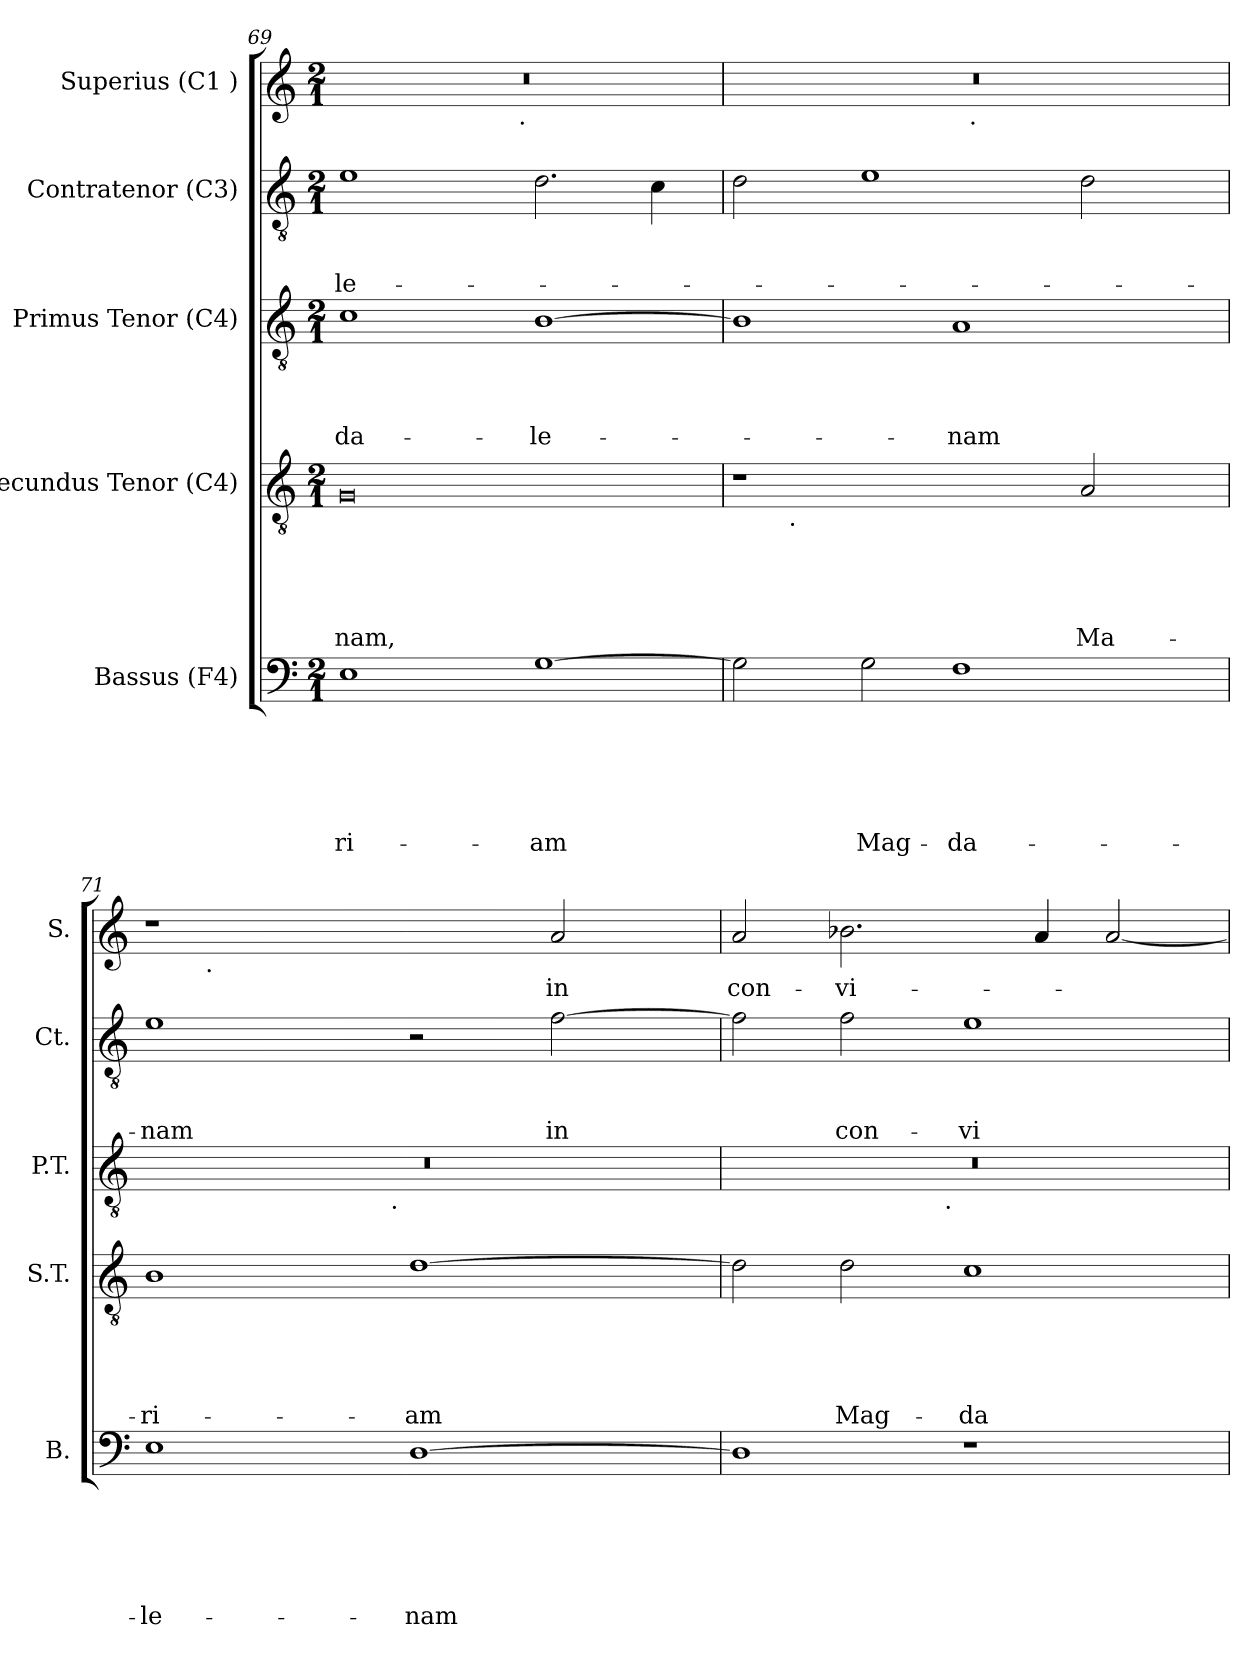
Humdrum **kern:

**kern	**text	**text	**text	**text	**text	**text	**kern	**text	**text	**text	**text	**text	**kern	**text	**text	**text	**text	**kern	**text	**text	**text	**kern	**text
*part5	*part5	*part5	*part5	*part5	*part5	*part5	*part4	*part4	*part4	*part4	*part4	*part4	*part3	*part3	*part3	*part3	*part3	*part2	*part2	*part2	*part2	*part1	*part1
*staff5	*staff5	*staff5	*staff5	*staff5	*staff5	*staff5	*staff4	*staff4	*staff4	*staff4	*staff4	*staff4	*staff3	*staff3	*staff3	*staff3	*staff3	*staff2	*staff2	*staff2	*staff2	*staff1	*staff1
*I"Bassus (F4)	*	*	*	*	*	*	*I"Secundus Tenor (C4)	*	*	*	*	*	*I"Primus Tenor (C4)	*	*	*	*	*I"Contratenor (C3)	*	*	*	*I"Superius (C1 )	*
*I'B.	*	*	*	*	*	*	*I'S.T.	*	*	*	*	*	*I'P.T.	*	*	*	*	*I'Ct.	*	*	*	*I'S.	*
*clefF4	*	*	*	*	*	*	*clefGv2	*	*	*	*	*	*clefGv2	*	*	*	*	*clefGv2	*	*	*	*clefG2	*
*k[]	*	*	*	*	*	*	*k[]	*	*	*	*	*	*k[]	*	*	*	*	*k[]	*	*	*	*k[]	*
*C:	*	*	*	*	*	*	*C:	*	*	*	*	*	*C:	*	*	*	*	*C:	*	*	*	*C:	*
*M2/1	*	*	*	*	*	*	*M2/1	*	*	*	*	*	*M2/1	*	*	*	*	*M2/1	*	*	*	*M2/1	*
=69	=69	=69	=69	=69	=69	=69	=69	=69	=69	=69	=69	=69	=69	=69	=69	=69	=69	=69	=69	=69	=69	=69	=69
!	!	!	!	!	!	!LO:LY:b	!	!	!	!	!	!LO:LY:b	!	!	!	!	!LO:LY:b	!	!	!	!LO:LY:b	!	!
*	*	*	*	*	*	*	*	*	*	*	*	*	*	*	*	*	*	*	*	*	*	*^	*
1E	.	.	.	.	.	-ri-	0G	.	.	.	.	-nam,	1c	.	.	.	-da-	1e	.	.	-le-	0r	2ryy	.
.	.	.	.	.	.	.	.	.	.	.	.	.	.	.	.	.	.	.	.	.	.	.	4...ryy	.
!	!	!	!	!	!	!	!	!	!	!	!	!	!	!	!	!	!	!	!	!	!	!	!LO:TX:b:t=.	!
.	.	.	.	.	.	.	.	.	.	.	.	.	.	.	.	.	.	.	.	.	.	.	1ryy	.
!	!	!	!	!	!	!LO:LY:b	!	!	!	!	!	!	!	!	!	!	!LO:LY:b	!	!	!	!	!	!	!
[>1G	.	.	.	.	.	-am	.	.	.	.	.	.	[>1B	.	.	.	-le-	2.d\	.	.	.	.	.	.
.	.	.	.	.	.	.	.	.	.	.	.	.	.	.	.	.	.	4c\	.	.	.	.	.	.
.	.	.	.	.	.	.	.	.	.	.	.	.	.	.	.	.	.	.	.	.	.	.	32ryy	.
!!LO:PB:g=z	!!
=70	=70	=70	=70	=70	=70	=70	=70	=70	=70	=70	=70	=70	=70	=70	=70	=70	=70	=70	=70	=70	=70	=70	=70	=70
*	*	*	*	*	*	*	*^	*	*	*	*	*	*	*	*	*	*	*	*	*	*	*	*	*
2G\]	.	.	.	.	.	.	1r	8ryy	.	.	.	.	.	1B]	.	.	.	.	2d\	.	.	.	0r	1ryy	.
.	.	.	.	.	.	.	.	32ryy	.	.	.	.	.	.	.	.	.	.	.	.	.	.	.	.	.
!	!	!	!	!	!	!	!	!LO:TX:b:t=.	!	!	!	!	!	!	!	!	!	!	!	!	!	!	!	!	!
.	.	.	.	.	.	.	.	1ryy	.	.	.	.	.	.	.	.	.	.	.	.	.	.	.	.	.
!	!	!	!	!	!	!LO:LY:b	!	!	!	!	!	!	!	!	!	!	!	!	!	!	!	!	!	!	!
2G\	.	.	.	.	.	Mag-	.	.	.	.	.	.	.	.	.	.	.	.	1e	.	.	.	.	.	.
!	!	!	!	!	!	!LO:LY:b:rj	!	!	!	!	!	!	!	!	!	!	!	!LO:LY:b	!	!	!	!	!	!	!
1F	.	.	.	.	.	-da-	2ryy	.	.	.	.	.	.	1A	.	.	.	-nam	.	.	.	.	.	32ryy	.
!	!	!	!	!	!	!	!	!	!	!	!	!	!	!	!	!	!	!	!	!	!	!	!	!LO:TX:b:t=.	!
.	.	.	.	.	.	.	.	.	.	.	.	.	.	.	.	.	.	.	.	.	.	.	.	2ryy	.
.	.	.	.	.	.	.	.	2ryy	.	.	.	.	.	.	.	.	.	.	.	.	.	.	.	.	.
!	!	!	!	!	!	!	!	!	!	!	!	!	!LO:LY:b	!	!	!	!	!	!	!	!	!	!	!	!
.	.	.	.	.	.	.	2A/	.	.	.	.	.	Ma-	.	.	.	.	.	2d\	.	.	.	.	.	.
.	.	.	.	.	.	.	.	.	.	.	.	.	.	.	.	.	.	.	.	.	.	.	.	4...ryy	.
.	.	.	.	.	.	.	.	4ryy	.	.	.	.	.	.	.	.	.	.	.	.	.	.	.	.	.
.	.	.	.	.	.	.	.	16.ryy	.	.	.	.	.	.	.	.	.	.	.	.	.	.	.	.	.
=71	=71	=71	=71	=71	=71	=71	=71	=71	=71	=71	=71	=71	=71	=71	=71	=71	=71	=71	=71	=71	=71	=71	=71	=71	=71
!	!	!	!	!	!	!LO:LY:b	!	!	!	!	!	!	!LO:LY:b	!	!	!	!	!	!	!	!	!LO:LY:b	!	!	!
*	*	*	*	*	*	*	*v	*v	*	*	*	*	*	*^	*	*	*	*	*	*	*	*	*	*	*
1E	.	.	.	.	.	-le-	1B	.	.	.	.	-ri-	0r	2ryy	.	.	.	.	1e	.	.	-nam	1r	8.ryy	.
!	!	!	!	!	!	!	!	!	!	!	!	!	!	!	!	!	!	!	!	!	!	!	!	!LO:TX:b:t=.	!
.	.	.	.	.	.	.	.	.	.	.	.	.	.	.	.	.	.	.	.	.	.	.	.	1ryy	.
.	.	.	.	.	.	.	.	.	.	.	.	.	.	4...ryy	.	.	.	.	.	.	.	.	.	.	.
!	!	!	!	!	!	!	!	!	!	!	!	!	!	!LO:TX:b:t=.	!	!	!	!	!	!	!	!	!	!	!
.	.	.	.	.	.	.	.	.	.	.	.	.	.	1ryy	.	.	.	.	.	.	.	.	.	.	.
!	!	!	!	!	!	!LO:LY:b	!	!	!	!	!	!LO:LY:b	!	!	!	!	!	!	!	!	!	!	!	!	!
[>1D	.	.	.	.	.	-nam	[>1d	.	.	.	.	-am	.	.	.	.	.	.	2r	.	.	.	2ryy	.	.
.	.	.	.	.	.	.	.	.	.	.	.	.	.	.	.	.	.	.	.	.	.	.	.	2ryy	.
!	!	!	!	!	!	!	!	!	!	!	!	!	!	!	!	!	!	!	!	!	!	!LO:LY:b	!	!	!LO:LY:b
.	.	.	.	.	.	.	.	.	.	.	.	.	.	.	.	.	.	.	[>2f\	.	.	in	2a/	.	in
.	.	.	.	.	.	.	.	.	.	.	.	.	.	.	.	.	.	.	.	.	.	.	.	4ryy	.
.	.	.	.	.	.	.	.	.	.	.	.	.	.	.	.	.	.	.	.	.	.	.	.	16ryy	.
.	.	.	.	.	.	.	.	.	.	.	.	.	.	32ryy	.	.	.	.	.	.	.	.	.	.	.
=72	=72	=72	=72	=72	=72	=72	=72	=72	=72	=72	=72	=72	=72	=72	=72	=72	=72	=72	=72	=72	=72	=72	=72	=72	=72
!	!	!	!	!	!	!	!	!	!	!	!	!	!	!	!	!	!	!	!	!	!	!	!	!	!LO:LY:b
*	*	*	*	*	*	*	*	*	*	*	*	*	*	*	*	*	*	*	*	*	*	*	*v	*v	*
1D]	.	.	.	.	.	.	2d\]	.	.	.	.	.	0r	2ryy	.	.	.	.	2f\]	.	.	.	2a/	con-
!	!	!	!	!	!	!	!	!	!	!	!	!LO:LY:b	!	!	!	!	!	!	!	!	!	!LO:LY:b	!	!LO:LY:b
.	.	.	.	.	.	.	2d\	.	.	.	.	Mag-	.	4...ryy	.	.	.	.	2f\	.	.	con-	2.b-X\	-vi-
!	!	!	!	!	!	!	!	!	!	!	!	!	!	!LO:TX:b:t=.	!	!	!	!	!	!	!	!	!	!
.	.	.	.	.	.	.	.	.	.	.	.	.	.	1ryy	.	.	.	.	.	.	.	.	.	.
!	!	!	!	!	!	!	!	!	!	!	!	!LO:LY:b:rj	!	!	!	!	!	!	!	!	!	!LO:LY:b	!	!
1r	.	.	.	.	.	.	1c	.	.	.	.	-da-	.	.	.	.	.	.	1e	.	.	-vi-	.	.
.	.	.	.	.	.	.	.	.	.	.	.	.	.	.	.	.	.	.	.	.	.	.	4a/	.
.	.	.	.	.	.	.	.	.	.	.	.	.	.	.	.	.	.	.	.	.	.	.	[<2a/	.
.	.	.	.	.	.	.	.	.	.	.	.	.	.	32ryy	.	.	.	.	.	.	.	.	.	.
*	*	*	*	*	*	*	*	*	*	*	*	*	*v	*v	*	*	*	*	*	*	*	*	*	*
=	=	=	=	=	=	=	=	=	=	=	=	=	=	=	=	=	=	=	=	=	=	=	=
*-	*-	*-	*-	*-	*-	*-	*-	*-	*-	*-	*-	*-	*-	*-	*-	*-	*-	*-	*-	*-	*-	*-	*-
